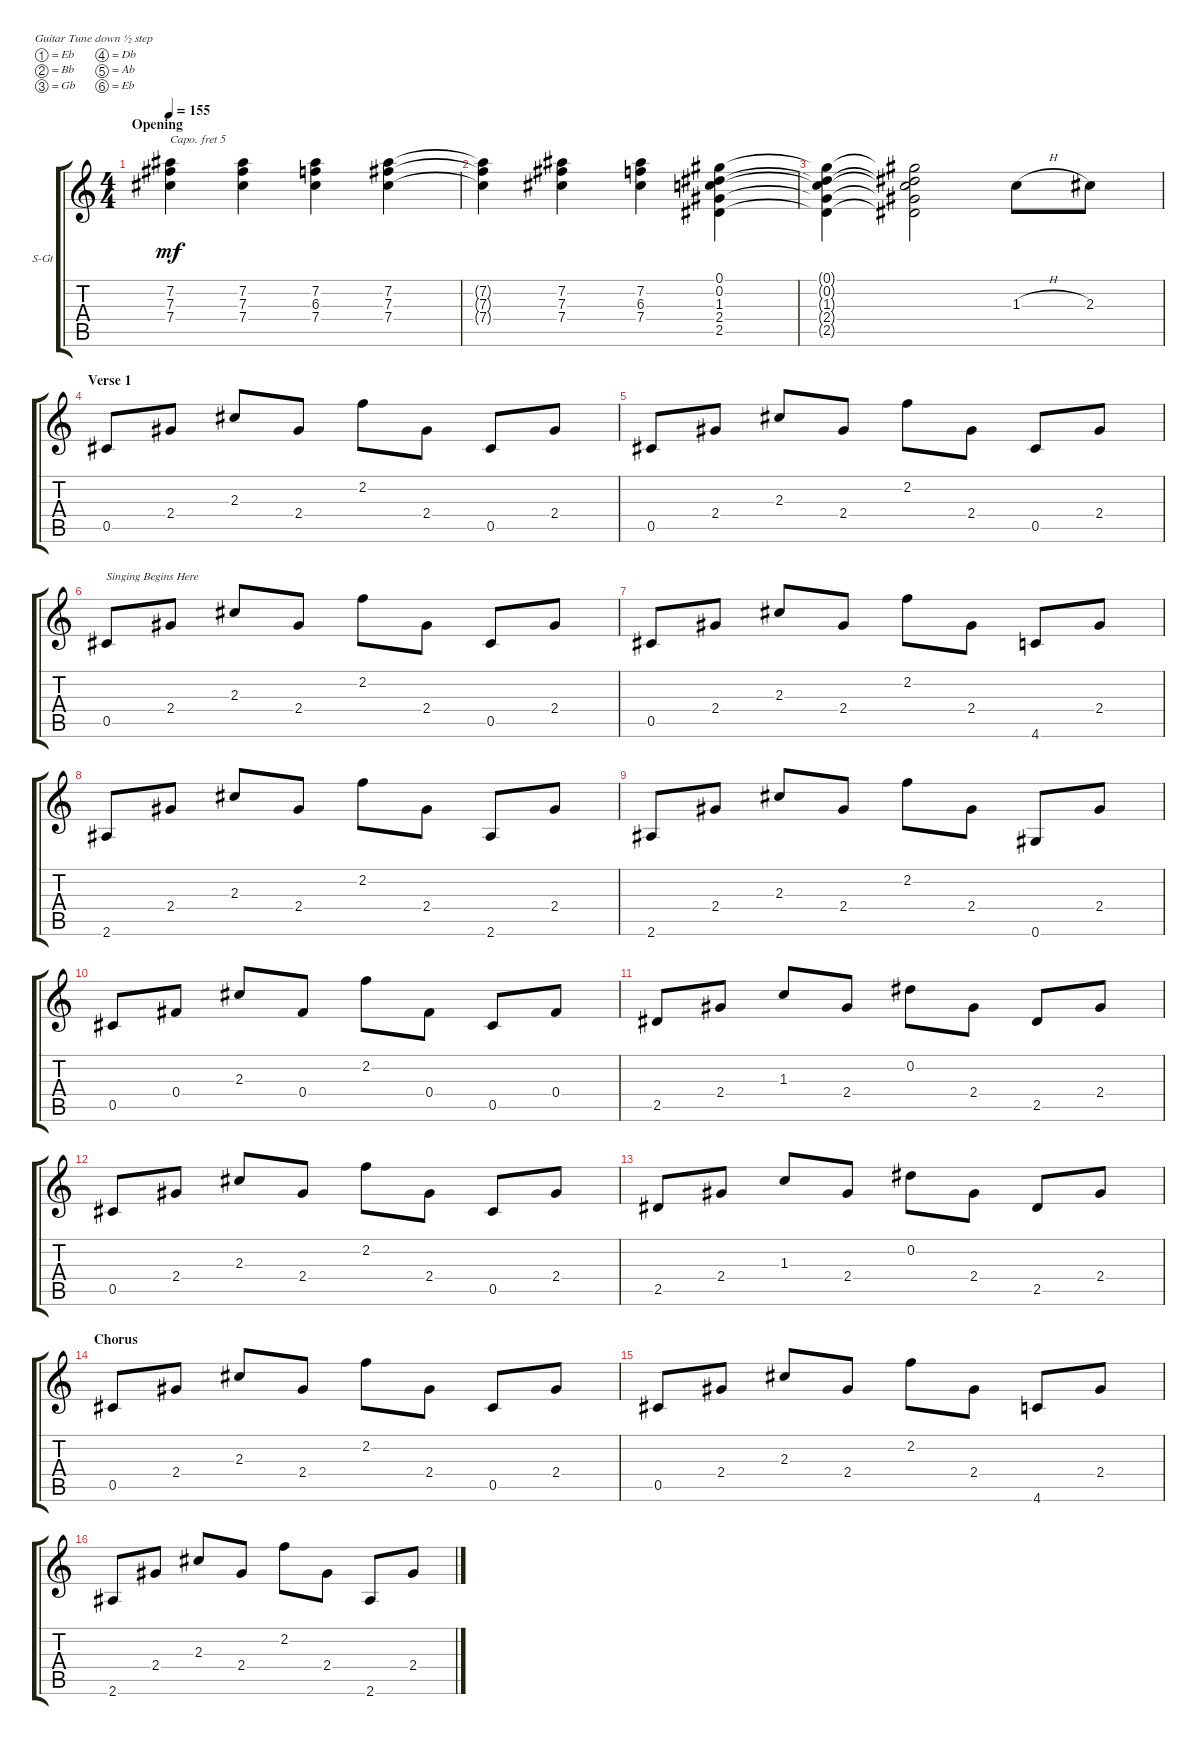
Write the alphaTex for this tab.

\defaultSystemsLayout 4
\bracketExtendMode groupsimilarinstruments
\firstSystemTrackNameOrientation horizontal
\otherSystemsTrackNameOrientation horizontal
\track ("Steel Guitar" "S-Gt") {instrument acousticguitarsteel}
\staff {score tabs}
\capo 5
\tuning (Eb4 Bb3 Gb3 Db3 Ab2 Eb2)
\ts (4 4)
\section ("" "Opening")
\tempo 155
\clef g2
\ks c
(7.4 7.3 7.2).4{dy mf instrument acousticguitarsteel} (7.4 7.3 7.2).4 (7.4 6.3 7.2).4 (7.4 7.3 7.2).4 |
(7.4{t} 7.3{t} 7.2{t}).4 (7.4 7.3 7.2).4 (7.4 6.3 7.2).4 (2.4 1.3 0.2 2.5 0.1).4 |
(2.4{t} 1.3{t} 0.2{t} 2.5{t} 0.1{t}).4 (1.3{t} 0.2{t} 0.1{t} 2.4{t} 2.5{t}).2 1.3{h}.8 2.3.8 |
\section ("" "Verse 1")
0.5.8 2.4.8 2.3.8 2.4.8 2.2.8 2.4.8 0.5.8 2.4.8 |
0.5.8 2.4.8 2.3.8 2.4.8 2.2.8 2.4.8 0.5.8 2.4.8 |
0.5.8{txt "Singing Begins Here"} 2.4.8 2.3.8 2.4.8 2.2.8 2.4.8 0.5.8 2.4.8 |
0.5.8 2.4.8 2.3.8 2.4.8 2.2.8 2.4.8 4.6.8 2.4.8 |
2.6.8 2.4.8 2.3.8 2.4.8 2.2.8 2.4.8 2.6.8 2.4.8 |
2.6.8 2.4.8 2.3.8 2.4.8 2.2.8 2.4.8 0.6.8 2.4.8 |
0.5.8 0.4.8 2.3.8 0.4.8 2.2.8 0.4.8 0.5.8 0.4.8 |
2.5.8 2.4.8 1.3.8 2.4.8 0.2.8 2.4.8 2.5.8 2.4.8 |
0.5.8 2.4.8 2.3.8 2.4.8 2.2.8 2.4.8 0.5.8 2.4.8 |
2.5.8 2.4.8 1.3.8 2.4.8 0.2.8 2.4.8 2.5.8 2.4.8 |
\section ("" "Chorus")
0.5.8 2.4.8 2.3.8 2.4.8 2.2.8 2.4.8 0.5.8 2.4.8 |
0.5.8 2.4.8 2.3.8 2.4.8 2.2.8 2.4.8 4.6.8 2.4.8 |
2.6.8 2.4.8 2.3.8 2.4.8 2.2.8 2.4.8 2.6.8 2.4.8
